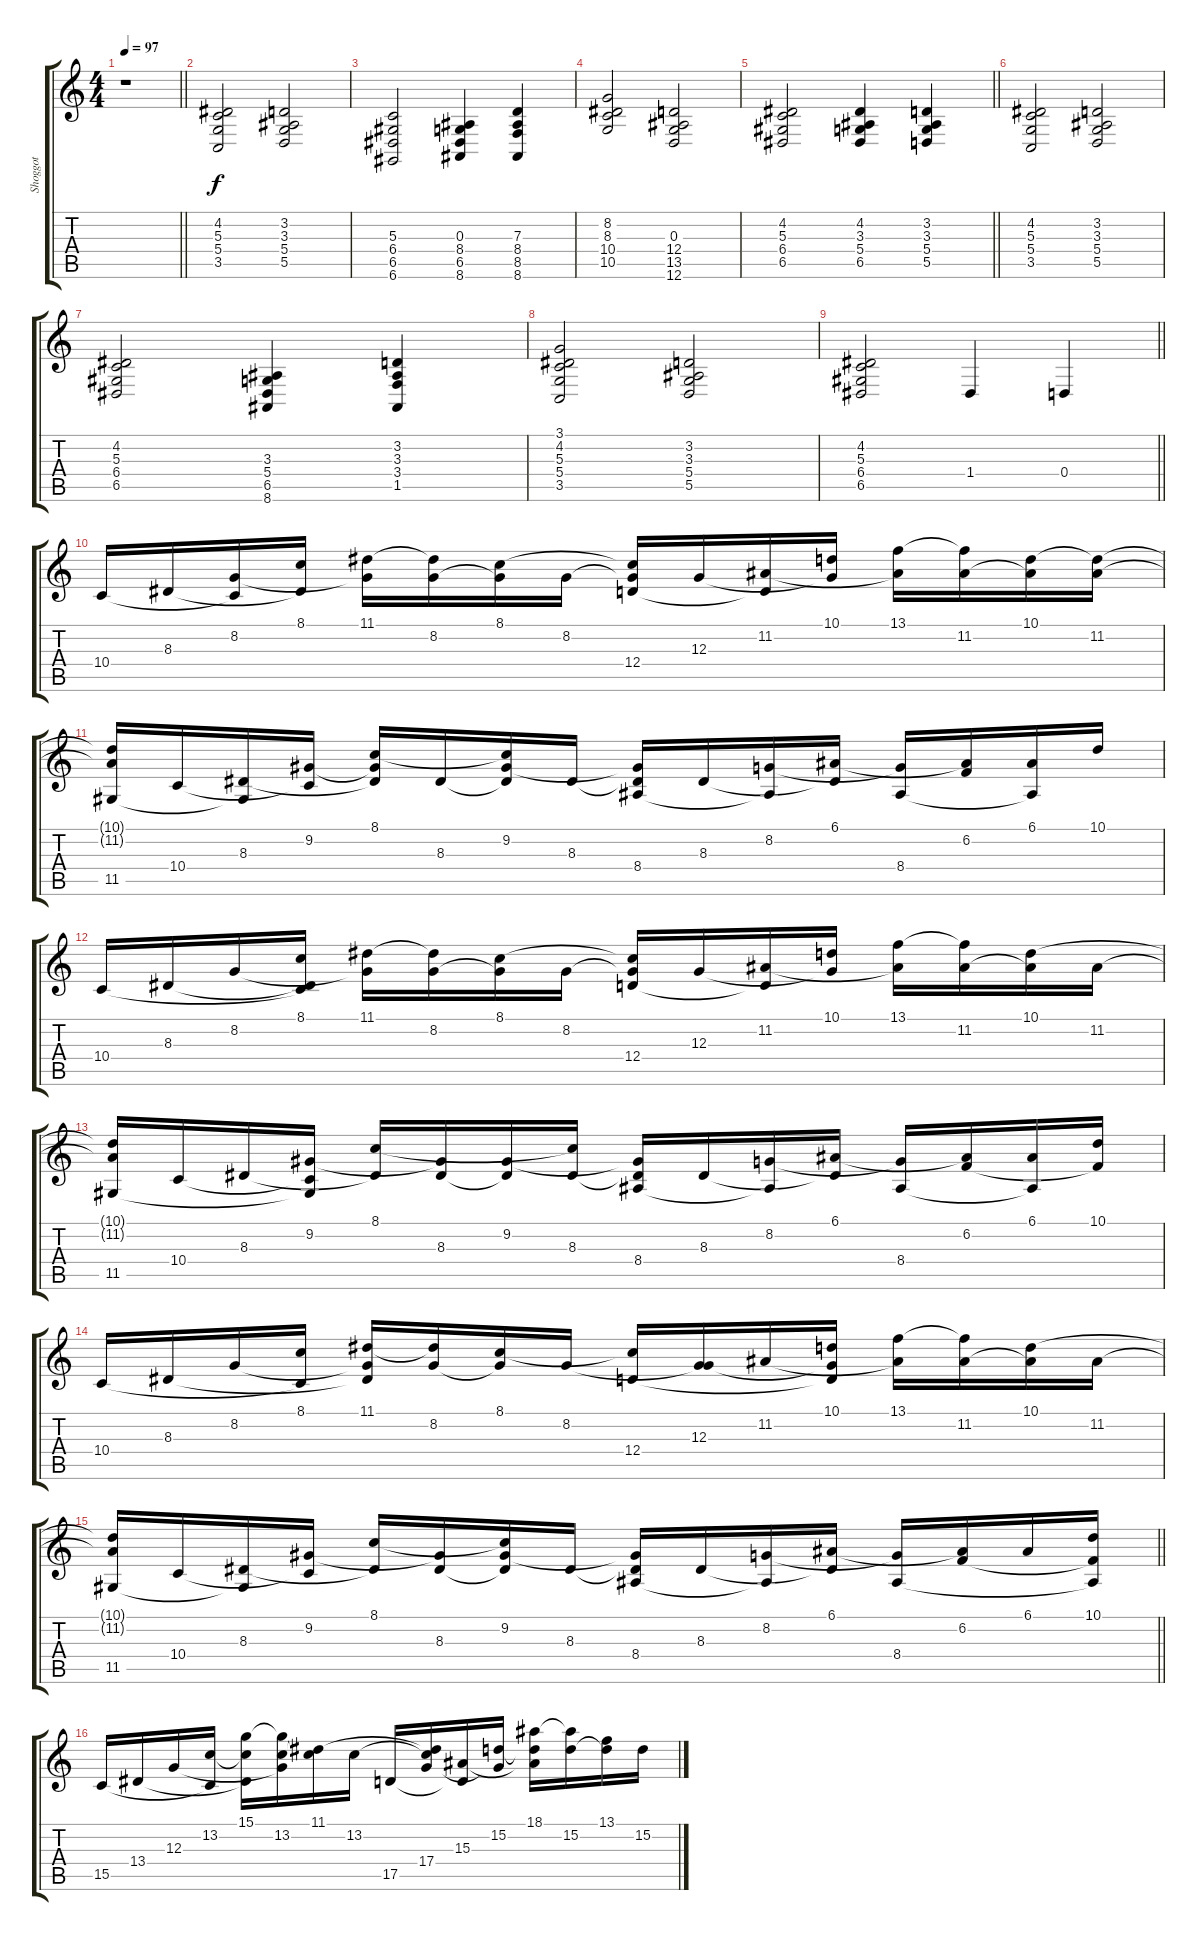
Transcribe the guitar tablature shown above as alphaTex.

\track ("Shoggot" "Shoggot") {instrument synthstrings1}
\staff {score tabs}
\tuning (E4 B3 G3 D3 A2 D2) {hide}
\ts (4 4)
\tempo 97
\clef g2
\barLineRight lightlight
\ks c
r.1{dy f instrument synthstrings1} |
(4.2 5.3 5.4 3.5).2 (3.2 3.3 5.4 5.5).2 |
(5.3 6.4 6.5 6.6).2 (0.3 8.4 6.5 8.6).4 (7.3 8.4 8.5 8.6).4 |
(8.2 8.3 10.4 10.5).2 (0.3 12.4 13.5 12.6).2 |
\barLineRight lightlight
(4.2 5.3 6.4 6.5).2 (4.2 3.3 5.4 6.5).4 (3.2 3.3 5.4 5.5).4 |
(4.2 5.3 5.4 3.5).2{volume 10 instrument stringensemble1} (3.2 3.3 5.4 5.5).2 |
(4.2 5.3 6.4 6.5).2 (3.3 5.4 6.5 8.6).4 (3.2 3.3 3.4 1.5).4 |
(3.1 4.2 5.3 5.4 3.5).2 (3.2 3.3 5.4 5.5).2 |
\barLineRight lightlight
(4.2 5.3 6.4 6.5).2 1.4.4 0.4.4 |
10.4.16{volume 8 balance 8 instrument electricguitarjazz} 8.3.16 (8.2 10.4{t}).16 (8.1 8.3{t}).16 (11.1 8.2{t}).16 (11.1{t} 8.2).16 (8.1 8.2{t}).16 8.2.16 (8.1{t} 8.2{t} 12.4).16 12.3.16 (11.2 12.4{t}).16 (10.1 12.3{t}).16 (13.1 11.2{t}).16 (13.1{t} 11.2).16 (10.1 11.2{t}).16 (10.1{t} 11.2).16 |
(10.1{t} 11.2{t} 11.5).16 10.4.16 (8.3 11.5{t}).16 (9.2 10.4{t}).16 (8.1 9.2{t} 8.3{t}).16 8.3.16 (8.1{t} 9.2 8.3{t}).16 8.3.16 (9.2{t} 8.3{t} 8.4).16 8.3.16 (8.2 8.4{t}).16 (6.1 8.3{t}).16 (8.2{t} 8.4).16 (6.1{t} 6.2).16 (6.1 8.4{t}).16 10.1.16 |
10.4.16 8.3.16 8.2.16 (8.1 8.3{t} 10.4{t}).16 (11.1 8.2{t}).16 (11.1{t} 8.2).16 (8.1 8.2{t}).16 8.2.16 (8.1{t} 8.2{t} 12.4).16 12.3.16 (11.2 12.4{t}).16 (10.1 12.3{t}).16 (13.1 11.2{t}).16 (13.1{t} 11.2).16 (10.1 11.2{t}).16 11.2.16 |
(10.1{t} 11.2{t} 11.5).16 10.4.16 8.3.16 (9.2 10.4{t} 11.5{t}).16 (8.1 8.3{t}).16 (9.2{t} 8.3).16 (9.2 8.3{t}).16 (8.1{t} 8.3).16 (9.2{t} 8.3{t} 8.4).16 8.3.16 (8.2 8.4{t}).16 (6.1 8.3{t}).16 (8.2{t} 8.4).16 (6.1{t} 6.2).16 (6.1 8.4{t}).16 (10.1 6.2{t}).16 |
10.4.16 8.3.16 8.2.16 (8.1 10.4{t}).16 (11.1 8.2{t} 8.3{t}).16 (11.1{t} 8.2).16 (8.1 8.2{t}).16 8.2.16 (8.1{t} 12.4).16 (8.2{t} 12.3).16 11.2.16 (10.1 12.3{t} 12.4{t}).16 (13.1 11.2{t}).16 (13.1{t} 11.2).16 (10.1 11.2{t}).16 11.2.16 |
\barLineRight lightlight
(10.1{t} 11.2{t} 11.5).16 10.4.16 (8.3 11.5{t}).16 (9.2 10.4{t}).16 (8.1 8.3{t}).16 (9.2{t} 8.3).16 (8.1{t} 9.2 8.3{t}).16 8.3.16 (9.2{t} 8.3{t} 8.4).16 8.3.16 (8.2 8.4{t}).16 (6.1 8.3{t}).16 (8.2{t} 8.4).16 (6.1{t} 6.2).16 6.1.16 (10.1 6.2{t} 8.4{t}).16 |
15.5.16 13.4.16 12.3.16 (13.2 15.5{t}).16 (15.1 13.2{t} 13.4{t}).16 (15.1{t} 13.2 12.3{t}).16 (11.1 13.2{t}).16 13.2.16 17.5.16 (11.1{t} 13.2{t} 17.4).16 (15.3 17.5{t}).16 (15.2 17.4{t}).16 (18.1 15.2{t} 15.3{t}).16 (18.1{t} 15.2).16 (13.1 15.2{t}).16 15.2.16
